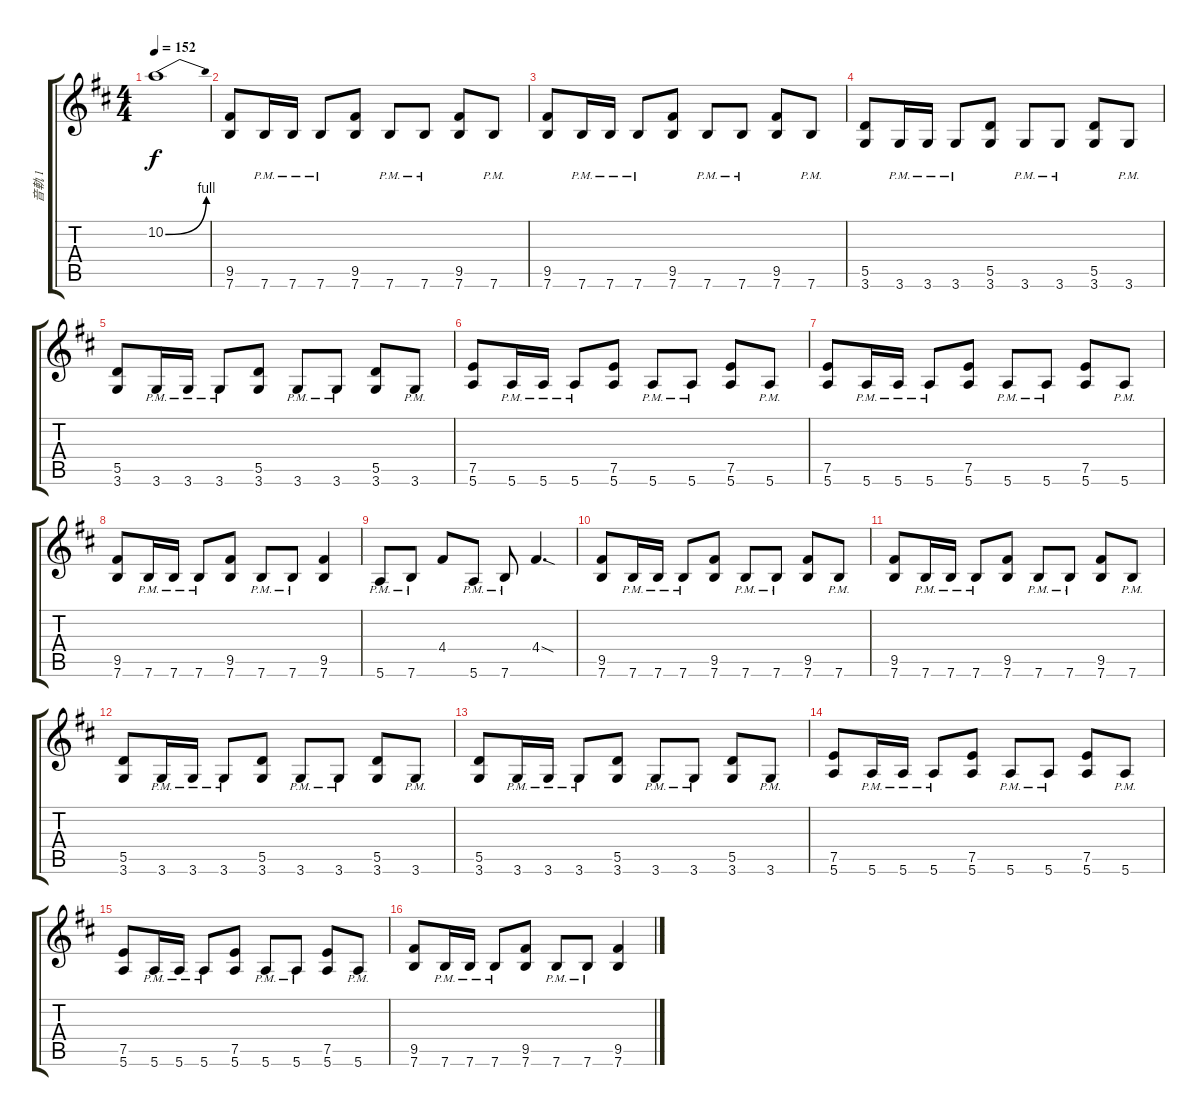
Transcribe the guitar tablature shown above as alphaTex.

\track ("音軌 1" "音軌 1") {instrument overdrivenguitar}
\staff {score tabs}
\tuning (E4 B3 G3 D3 A2 E2) {hide}
\ts (4 4)
\tempo 152
\clef g2
\ks bminor
10.2{be (bend 0 0 60 4)}.1{dy f} |
(9.5 7.6).8 7.6{pm}.16 7.6{pm}.16 7.6{pm}.8 (9.5 7.6).8 7.6{pm}.8 7.6{pm}.8 (9.5 7.6).8 7.6{pm}.8 |
(9.5 7.6).8 7.6{pm}.16 7.6{pm}.16 7.6{pm}.8 (9.5 7.6).8 7.6{pm}.8 7.6{pm}.8 (9.5 7.6).8 7.6{pm}.8 |
(5.5 3.6).8 3.6{pm}.16 3.6{pm}.16 3.6{pm}.8 (5.5 3.6).8 3.6{pm}.8 3.6{pm}.8 (5.5 3.6).8 3.6{pm}.8 |
(5.5 3.6).8 3.6{pm}.16 3.6{pm}.16 3.6{pm}.8 (5.5 3.6).8 3.6{pm}.8 3.6{pm}.8 (5.5 3.6).8 3.6{pm}.8 |
(7.5 5.6).8 5.6{pm}.16 5.6{pm}.16 5.6{pm}.8 (7.5 5.6).8 5.6{pm}.8 5.6{pm}.8 (7.5 5.6).8 5.6{pm}.8 |
(7.5 5.6).8 5.6{pm}.16 5.6{pm}.16 5.6{pm}.8 (7.5 5.6).8 5.6{pm}.8 5.6{pm}.8 (7.5 5.6).8 5.6{pm}.8 |
(9.5 7.6).8 7.6{pm}.16 7.6{pm}.16 7.6{pm}.8 (9.5 7.6).8 7.6{pm}.8 7.6{pm}.8 (9.5 7.6).4 |
5.6{pm}.8 7.6{pm}.8 4.4.8 5.6{pm}.8 7.6{pm}.8 4.4{sod}.4{d} |
(9.5 7.6).8 7.6{pm}.16 7.6{pm}.16 7.6{pm}.8 (9.5 7.6).8 7.6{pm}.8 7.6{pm}.8 (9.5 7.6).8 7.6{pm}.8 |
(9.5 7.6).8 7.6{pm}.16 7.6{pm}.16 7.6{pm}.8 (9.5 7.6).8 7.6{pm}.8 7.6{pm}.8 (9.5 7.6).8 7.6{pm}.8 |
(5.5 3.6).8 3.6{pm}.16 3.6{pm}.16 3.6{pm}.8 (5.5 3.6).8 3.6{pm}.8 3.6{pm}.8 (5.5 3.6).8 3.6{pm}.8 |
(5.5 3.6).8 3.6{pm}.16 3.6{pm}.16 3.6{pm}.8 (5.5 3.6).8 3.6{pm}.8 3.6{pm}.8 (5.5 3.6).8 3.6{pm}.8 |
(7.5 5.6).8 5.6{pm}.16 5.6{pm}.16 5.6{pm}.8 (7.5 5.6).8 5.6{pm}.8 5.6{pm}.8 (7.5 5.6).8 5.6{pm}.8 |
(7.5 5.6).8 5.6{pm}.16 5.6{pm}.16 5.6{pm}.8 (7.5 5.6).8 5.6{pm}.8 5.6{pm}.8 (7.5 5.6).8 5.6{pm}.8 |
(9.5 7.6).8 7.6{pm}.16 7.6{pm}.16 7.6{pm}.8 (9.5 7.6).8 7.6{pm}.8 7.6{pm}.8 (9.5 7.6).4
